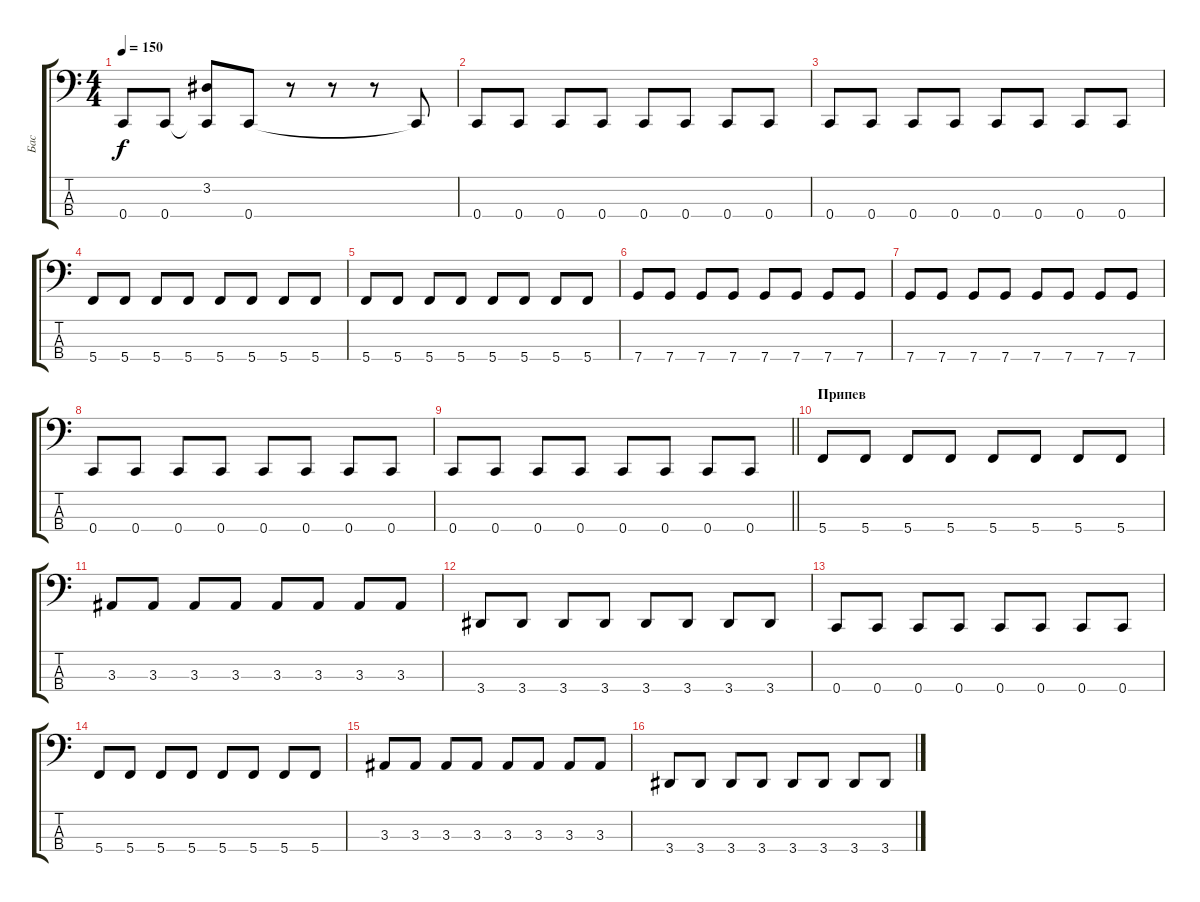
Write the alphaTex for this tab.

\track ("Бас" "Бас") {instrument electricbasspick}
\staff {score tabs}
\tuning (F2 C2 G1 C1) {hide}
\ts (4 4)
\tempo 150
\clef f4
\ks c
0.4.8{dy f} 0.4.8 (3.2{t} 0.4{t}).8 0.4.8 r.8 r.8 r.8 0.4{t}.8 |
0.4.8 0.4.8 0.4.8 0.4.8 0.4.8 0.4.8 0.4.8 0.4.8 |
0.4.8 0.4.8 0.4.8 0.4.8 0.4.8 0.4.8 0.4.8 0.4.8 |
5.4.8 5.4.8 5.4.8 5.4.8 5.4.8 5.4.8 5.4.8 5.4.8 |
5.4.8 5.4.8 5.4.8 5.4.8 5.4.8 5.4.8 5.4.8 5.4.8 |
7.4.8 7.4.8 7.4.8 7.4.8 7.4.8 7.4.8 7.4.8 7.4.8 |
7.4.8 7.4.8 7.4.8 7.4.8 7.4.8 7.4.8 7.4.8 7.4.8 |
0.4.8 0.4.8 0.4.8 0.4.8 0.4.8 0.4.8 0.4.8 0.4.8 |
\barLineRight lightlight
0.4.8 0.4.8 0.4.8 0.4.8 0.4.8 0.4.8 0.4.8 0.4.8 |
\section ("" "Припев")
5.4.8 5.4.8 5.4.8 5.4.8 5.4.8 5.4.8 5.4.8 5.4.8 |
3.3.8 3.3.8 3.3.8 3.3.8 3.3.8 3.3.8 3.3.8 3.3.8 |
3.4.8 3.4.8 3.4.8 3.4.8 3.4.8 3.4.8 3.4.8 3.4.8 |
0.4.8 0.4.8 0.4.8 0.4.8 0.4.8 0.4.8 0.4.8 0.4.8 |
5.4.8 5.4.8 5.4.8 5.4.8 5.4.8 5.4.8 5.4.8 5.4.8 |
3.3.8 3.3.8 3.3.8 3.3.8 3.3.8 3.3.8 3.3.8 3.3.8 |
3.4.8 3.4.8 3.4.8 3.4.8 3.4.8 3.4.8 3.4.8 3.4.8
